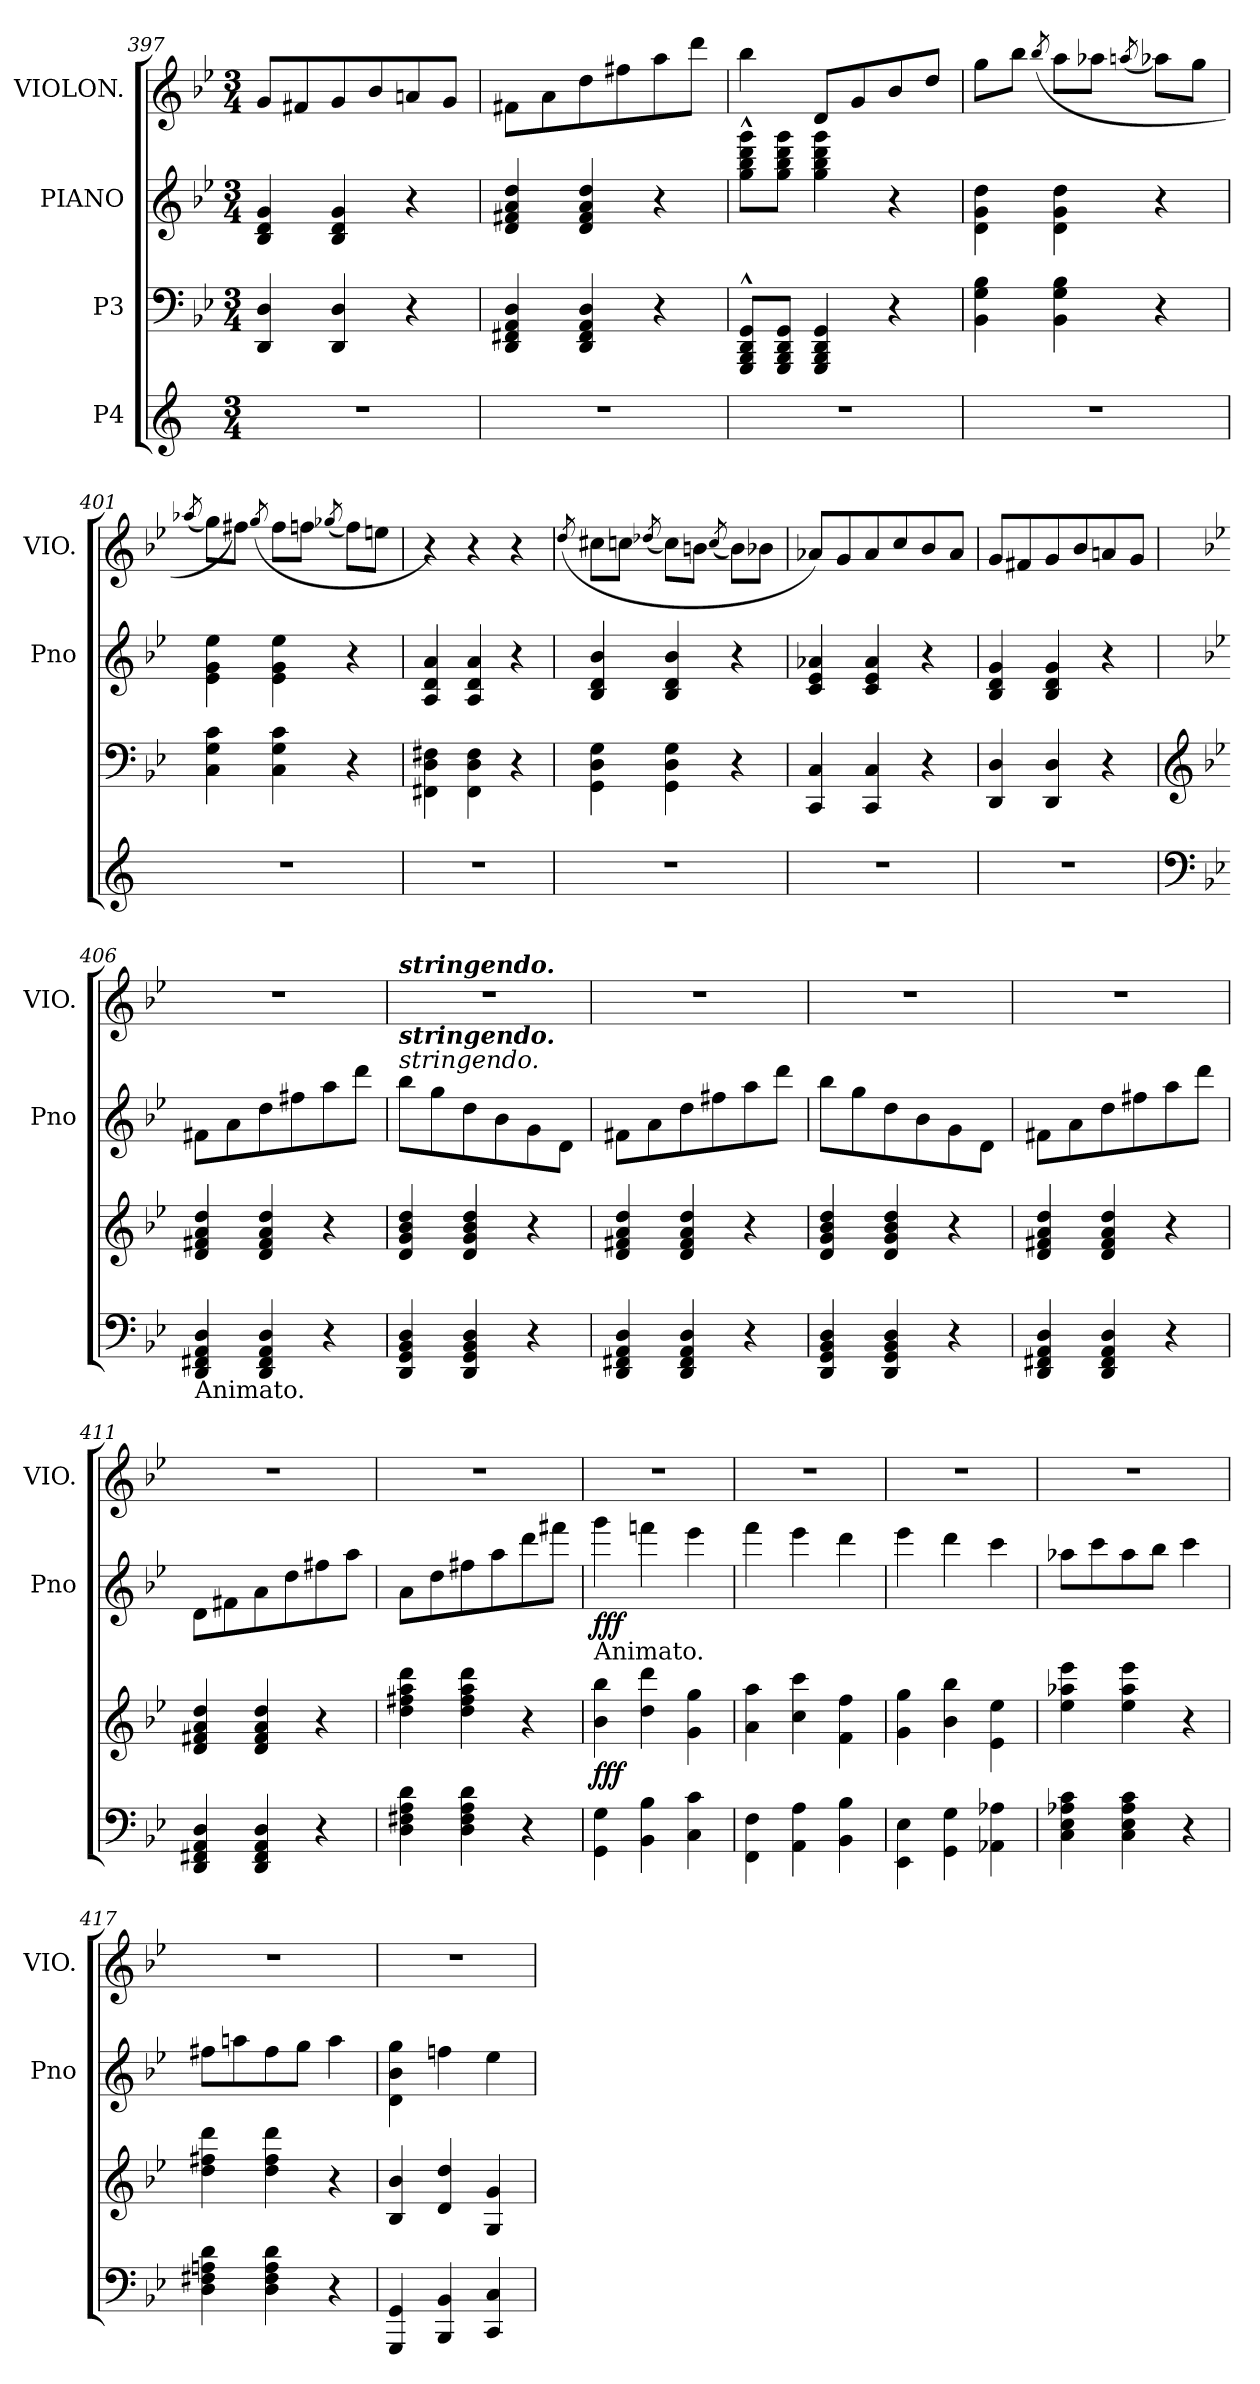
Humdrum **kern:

**kern	**kern	**dynam	**kern	**dynam	**kern
*part4	*part3	*part3	*part2	*part2	*part1
*staff4	*staff3	*staff3	*staff2	*staff2	*staff1
*I"P4	*I"P3	*	*I"PIANO	*	*I"VIOLON.
*	*	*	*I'Pno	*	*I'VIO.
*clefG2	*clefF4	*	*clefG2	*	*clefG2
*k[]	*k[b-e-]	*	*k[b-e-]	*	*k[b-e-]
*C:	*B-:	*	*B-:	*	*B-:
*M3/4	*M3/4	*	*M3/4	*	*M3/4
=397	=397	=397	=397	=397	=397
!LO:N:vis=1	!	!	!	!	!
2.r	4DDi/ 4Di	.	4B-i/ 4di 4gi	.	8gi/L
.	.	.	.	.	8f#Xi/
.	4DDi/ 4Di	.	4B-i/ 4di 4gi	.	8gi/
.	.	.	.	.	8b-i/
.	4r	.	4r	.	8ani/
.	.	.	.	.	8gi/J
=398	=398	=398	=398	=398	=398
!LO:N:vis=1	!	!	!	!	!
2.r	4DDi/ 4FF#Xi 4AAi 4Di	.	4di/ 4f#Xi 4ai 4ddi	.	8f#Xi\L
.	.	.	.	.	8ai\
.	4DDi/ 4FF#i 4AAi 4Di	.	4di/ 4f#i 4ai 4ddi	.	8ddi\
.	.	.	.	.	8ff#Xi\
.	4r	.	4r	.	8aai\
.	.	.	.	.	8dddi\J
!!LO:LB:g=z
=399	=399	=399	=399	=399	=399
!LO:N:vis=1	!	!	!	!	!
2.r	8GGGi/^^ 8BBB-i^^ 8DDi^^ 8GGi^^L	.	8ggi\^^ 8bb-i^^ 8dddi^^ 8gggi^^L	.	4bb-i\
.	8GGGi/ 8BBB-i 8DDi 8GGiJ	.	8ggi\ 8bb-i 8dddi 8gggiJ	.	.
.	4GGGi/ 4BBB-i 4DDi 4GGi	.	4ggi\ 4bb-i 4dddi 4gggi	.	8di/L
.	.	.	.	.	8gi/
.	4r	.	4r	.	8b-i/
.	.	.	.	.	8ddi/J
=400	=400	=400	=400	=400	=400
!LO:N:vis=1	!	!	!	!	!
2.r	4BB-i\ 4Gi 4B-i	.	4di\ 4gi 4ddi	.	8ggi\L
.	.	.	.	.	8bb-i\J
.	.	.	.	.	(8qbb-i/
.	4BB-i\ 4Gi 4B-i	.	4di\ 4gi 4ddi	.	8aai\L
.	.	.	.	.	8aa-Xi\J
.	.	.	.	.	(8qaani/
.	4r	.	4r	.	8aa-Xi\L)
.	.	.	.	.	8ggi\J
=401	=401	=401	=401	=401	=401
.	.	.	.	.	(8qaa-Xi/
!LO:N:vis=1	!	!	!	!	!
2.r	4Ci\ 4Gi 4ci	.	4e-i\ 4gi 4ee-i	.	8ggi\L)
.	.	.	.	.	8ff#Xi\J)
.	.	.	.	.	(8qggi/
.	4Ci\ 4Gi 4ci	.	4e-i\ 4gi 4ee-i	.	8ff#i\L
.	.	.	.	.	8ffni\J
.	.	.	.	.	(8qgg-Xi/
.	4r	.	4r	.	8ffi\L)
.	.	.	.	.	8eeni\J
=402	=402	=402	=402	=402	=402
!LO:N:vis=1	!	!	!	!	!
2.r	4FF#Xi\ 4Di 4F#Xi	.	4Ai/ 4di 4ai	.	4r)
.	4FF#i\ 4Di 4F#i	.	4Ai/ 4di 4ai	.	4r
.	4r	.	4r	.	4r
=403	=403	=403	=403	=403	=403
.	.	.	.	.	(8qddi/
!LO:N:vis=1	!	!	!	!	!
2.r	4GGi\ 4Di 4Gi	.	4B-i/ 4di 4b-i	.	8cc#Xi\L
.	.	.	.	.	8ccni\J
.	.	.	.	.	(8qdd-Xi/
.	4GGi\ 4Di 4Gi	.	4B-i/ 4di 4b-i	.	8cci\L)
.	.	.	.	.	8bni\J
.	.	.	.	.	(8qcci/
.	4r	.	4r	.	8bi\L)
.	.	.	.	.	8b-Xi\J
=404	=404	=404	=404	=404	=404
!LO:N:vis=1	!	!	!	!	!
2.r	4CCi/ 4Ci	.	4ci/ 4e-i 4a-Xi	.	8a-Xi/L)
.	.	.	.	.	8gi/
.	4CCi/ 4Ci	.	4ci/ 4e-i 4a-i	.	8a-i/
.	.	.	.	.	8cci/
.	4r	.	4r	.	8b-i/
.	.	.	.	.	8a-i/J
=405	=405	=405	=405	=405	=405
!LO:N:vis=1	!	!	!	!	!
2.r	4DDi/ 4Di	.	4B-i/ 4di 4gi	.	8gi/L
.	.	.	.	.	8f#Xi/
.	4DDi/ 4Di	.	4B-i/ 4di 4gi	.	8gi/
.	.	.	.	.	8b-i/
.	4r	.	4r	.	8ani/
.	.	.	.	.	8gi/J
!!LO:PB:g=z
=406	=406	=406	=406	=406	=406
*clefF4	*clefG2	*	*	*	*
*k[b-e-]	*	*	*	*	*
*B-:	*	*	*	*	*
!LO:TX:b:t=Animato.	!	!	!	!	!
!	!	!	!	!	!LO:N:vis=1
4DDi/ 4FF#Xi 4AAi 4Di	4di/ 4f#Xi 4ai 4ddi	.	8f#Xi\L	.	2.r
.	.	.	8ai\	.	.
4DDi/ 4FF#i 4AAi 4Di	4di/ 4f#i 4ai 4ddi	.	8ddi\	.	.
.	.	.	8ff#Xi\	.	.
4r	4r	.	8aai\	.	.
.	.	.	8dddi\J	.	.
=407	=407	=407	=407	=407	=407
!	!	!	!	!	!LO:TX:a:Bi:t=stringendo.
!	!	!	!LO:TX:a:i:t=stringendo.	!	!
!	!	!	!LO:TX:a:Bi:t=stringendo.	!	!
!	!	!	!	!	!LO:N:vis=1
4DDi/ 4GGi 4BB-i 4Di	4di/ 4gi 4b-i 4ddi	.	8bb-i\L	.	2.r
.	.	.	8ggi\	.	.
4DDi/ 4GGi 4BB-i 4Di	4di/ 4gi 4b-i 4ddi	.	8ddi\	.	.
.	.	.	8b-i\	.	.
4r	4r	.	8gi\	.	.
.	.	.	8di\J	.	.
=408	=408	=408	=408	=408	=408
!	!	!	!	!	!LO:N:vis=1
4DDi/ 4FF#Xi 4AAi 4Di	4di/ 4f#Xi 4ai 4ddi	.	8f#Xi\L	.	2.r
.	.	.	8ai\	.	.
4DDi/ 4FF#i 4AAi 4Di	4di/ 4f#i 4ai 4ddi	.	8ddi\	.	.
.	.	.	8ff#Xi\	.	.
4r	4r	.	8aai\	.	.
.	.	.	8dddi\J	.	.
=409	=409	=409	=409	=409	=409
!	!	!	!	!	!LO:N:vis=1
4DDi/ 4GGi 4BB-i 4Di	4di/ 4gi 4b-i 4ddi	.	8bb-i\L	.	2.r
.	.	.	8ggi\	.	.
4DDi/ 4GGi 4BB-i 4Di	4di/ 4gi 4b-i 4ddi	.	8ddi\	.	.
.	.	.	8b-i\	.	.
4r	4r	.	8gi\	.	.
.	.	.	8di\J	.	.
=410	=410	=410	=410	=410	=410
!	!	!	!	!	!LO:N:vis=1
4DDi/ 4FF#Xi 4AAi 4Di	4di/ 4f#Xi 4ai 4ddi	.	8f#Xi\L	.	2.r
.	.	.	8ai\	.	.
4DDi/ 4FF#i 4AAi 4Di	4di/ 4f#i 4ai 4ddi	.	8ddi\	.	.
.	.	.	8ff#Xi\	.	.
4r	4r	.	8aai\	.	.
.	.	.	8dddi\J	.	.
=411	=411	=411	=411	=411	=411
!	!	!	!	!	!LO:N:vis=1
4DDi/ 4FF#Xi 4AAi 4Di	4di/ 4f#Xi 4ai 4ddi	.	8di\L	.	2.r
.	.	.	8f#Xi\	.	.
4DDi/ 4FF#i 4AAi 4Di	4di/ 4f#i 4ai 4ddi	.	8ai\	.	.
.	.	.	8ddi\	.	.
4r	4r	.	8ff#Xi\	.	.
.	.	.	8aai\J	.	.
=412	=412	=412	=412	=412	=412
!	!	!	!	!	!LO:N:vis=1
4Di\ 4F#Xi 4Ai 4di	4ddi\ 4ff#Xi 4aai 4dddi	.	8ai\L	.	2.r
.	.	.	8ddi\	.	.
4Di\ 4F#i 4Ai 4di	4ddi\ 4ff#i 4aai 4dddi	.	8ff#Xi\	.	.
.	.	.	8aai\	.	.
4r	4r	.	8dddi\	.	.
.	.	.	8fff#Xi\J	.	.
!!LO:LB:g=z
=413	=413	=413	=413	=413	=413
!	!	!	!LO:TX:b:t=Animato.	!	!
!	!	!	!	!	!LO:N:vis=1
4GGi\ 4Gi	4b-i\ 4bb-i	fff	4gggi\	fff	2.r
4BB-i\ 4B-i	4ddi\ 4dddi	.	4fffni\	.	.
4Ci\ 4ci	4gi\ 4ggi	.	4eee-i\	.	.
=414	=414	=414	=414	=414	=414
!	!	!	!	!	!LO:N:vis=1
4FFi\ 4Fi	4ai\ 4aai	.	4fffi\	.	2.r
4AAi\ 4Ai	4cci\ 4ccci	.	4eee-i\	.	.
4BB-i\ 4B-i	4fi\ 4ffi	.	4dddi\	.	.
=415	=415	=415	=415	=415	=415
!	!	!	!	!	!LO:N:vis=1
4EE-i\ 4E-i	4gi\ 4ggi	.	4eee-i\	.	2.r
4GGi\ 4Gi	4b-i\ 4bb-i	.	4dddi\	.	.
4AA-Xi\ 4A-Xi	4e-i\ 4ee-i	.	4ccci\	.	.
=416	=416	=416	=416	=416	=416
!	!	!	!	!	!LO:N:vis=1
4Ci\ 4E-i 4A-Xi 4ci	4ee-i\ 4aa-Xi 4eee-i	.	8aa-Xi\L	.	2.r
.	.	.	8ccci\	.	.
4Ci\ 4E-i 4A-i 4ci	4ee-i\ 4aa-i 4eee-i	.	8aa-i\	.	.
.	.	.	8bb-i\J	.	.
4r	4r	.	4ccci\	.	.
=417	=417	=417	=417	=417	=417
!	!	!	!	!	!LO:N:vis=1
4Di\ 4F#Xi 4Ani 4di	4ddi\ 4ff#Xi 4dddi	.	8ff#Xi\L	.	2.r
.	.	.	8aani\	.	.
4Di\ 4F#i 4Ai 4di	4ddi\ 4ff#i 4dddi	.	8ff#i\	.	.
.	.	.	8ggi\J	.	.
4r	4r	.	4aai\	.	.
=418	=418	=418	=418	=418	=418
!	!	!	!	!	!LO:N:vis=1
4GGGi/ 4GGi	4B-i/ 4b-i	.	4di\ 4b-i 4ggi	.	2.r
4BBB-i/ 4BB-i	4di/ 4ddi	.	4ffni\	.	.
4CCi/ 4Ci	4Gi/ 4gi	.	4ee-i\	.	.
=	=	=	=	=	=
*-	*-	*-	*-	*-	*-
